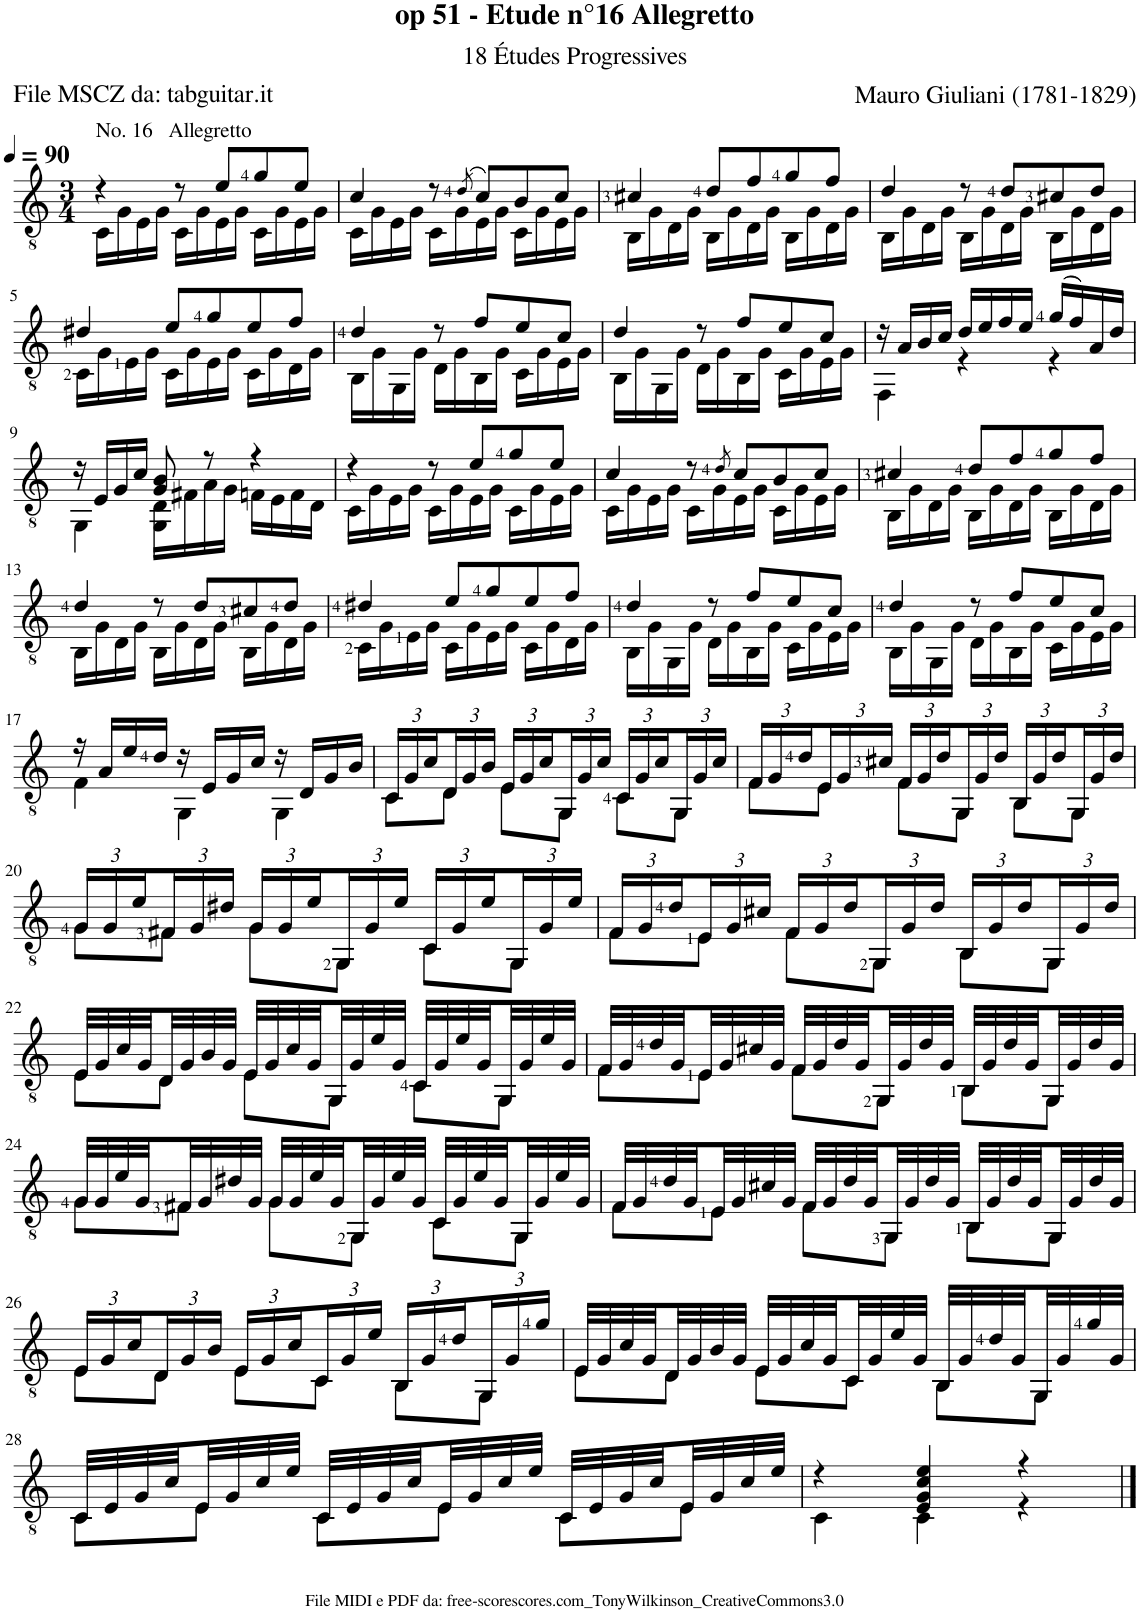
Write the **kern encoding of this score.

**kern
*part1
*staff1
*I"Guitar
*I'Guit.
*clefGv2
*k[]
*M3/4
*MM90
=1
*^
!LO:TX:a:t=No. 16   Allegretto	!
4r	16C\LL
.	16G\
.	16E\
.	16G\JJ
8r	16C\LL
.	16G\
8e/L	16E\
.	16G\JJ
8g/	16C\LL
.	16G\
8e/J	16E\
.	16G\JJ
=2	=2
4c/	16C\LL
.	16G\
.	16E\
.	16G\JJ
8r	16C\LL
.	16G\
(8qd/	.
8c/L)	16E\
.	16G\JJ
8B/	16C\LL
.	16G\
8c/J	16E\
.	16G\JJ
=3	=3
4c#X/	16BB\LL
.	16G\
.	16D\
.	16G\JJ
8d/L	16BB\LL
.	16G\
8f/	16D\
.	16G\JJ
8g/	16BB\LL
.	16G\
8f/J	16D\
.	16G\JJ
=4	=4
4d/	16BB\LL
.	16G\
.	16D\
.	16G\JJ
8r	16BB\LL
.	16G\
8d/L	16D\
.	16G\JJ
8c#X/	16BB\LL
.	16G\
8d/J	16D\
.	16G\JJ
!!LO:LB:g=z	!!
=5	=5
4d#X/	16C\LL
.	16G\
.	16E\
.	16G\JJ
8e/L	16C\LL
.	16G\
8g/	16E\
.	16G\JJ
8e/	16C\LL
.	16G\
8f/J	16D\
.	16G\JJ
=6	=6
4d/	16BB\LL
.	16G\
.	16GG\
.	16G\JJ
8r	16D\LL
.	16G\
8f/L	16BB\
.	16G\JJ
8e/	16C\LL
.	16G\
8c/J	16E\
.	16G\JJ
=7	=7
4d/	16BB\LL
.	16G\
.	16GG\
.	16G\JJ
8r	16D\LL
.	16G\
8f/L	16BB\
.	16G\JJ
8e/	16C\LL
.	16G\
8c/J	16E\
.	16G\JJ
=8	=8
16r	4FF\
16A/LL	.
16B/	.
16c/JJ	.
16d/LL	4r
16e/	.
16f/	.
16e/JJ	.
(16g/LL	4r
16f/)	.
16A/	.
16d/JJ	.
!!LO:LB:g=z	!!
=9	=9
16r	4GG\
16E/LL	.
16G/	.
16c/JJ	.
8G/ 8B/	16GG\ 16D\LL
.	16F#X\
8r	16A\
.	16G\JJ
4r	16Fn\LL
.	16E\
.	16F\
.	16D\JJ
=10	=10
4r	16C\LL
.	16G\
.	16E\
.	16G\JJ
8r	16C\LL
.	16G\
8e/L	16E\
.	16G\JJ
8g/	16C\LL
.	16G\
8e/J	16E\
.	16G\JJ
=11	=11
4c/	16C\LL
.	16G\
.	16E\
.	16G\JJ
8r	16C\LL
.	16G\
8qd/	.
8c/L	16E\
.	16G\JJ
8B/	16C\LL
.	16G\
8c/J	16E\
.	16G\JJ
=12	=12
4c#X/	16BB\LL
.	16G\
.	16D\
.	16G\JJ
8d/L	16BB\LL
.	16G\
8f/	16D\
.	16G\JJ
8g/	16BB\LL
.	16G\
8f/J	16D\
.	16G\JJ
!!LO:LB:g=z	!!
=13	=13
4d/	16BB\LL
.	16G\
.	16D\
.	16G\JJ
8r	16BB\LL
.	16G\
8d/L	16D\
.	16G\JJ
8c#X/	16BB\LL
.	16G\
8d/J	16D\
.	16G\JJ
=14	=14
4d#X/	16C\LL
.	16G\
.	16E\
.	16G\JJ
8e/L	16C\LL
.	16G\
8g/	16E\
.	16G\JJ
8e/	16C\LL
.	16G\
8f/J	16D\
.	16G\JJ
=15	=15
4d/	16BB\LL
.	16G\
.	16GG\
.	16G\JJ
8r	16D\LL
.	16G\
8f/L	16BB\
.	16G\JJ
8e/	16C\LL
.	16G\
8c/J	16E\
.	16G\JJ
=16	=16
4d/	16BB\LL
.	16G\
.	16GG\
.	16G\JJ
8r	16D\LL
.	16G\
8f/L	16BB\
.	16G\JJ
8e/	16C\LL
.	16G\
8c/J	16E\
.	16G\JJ
!!LO:LB:g=z	!!
=17	=17
16r	4F\
16A/LL	.
16e/	.
16d/JJ	.
16r	4GG\
16E/LL	.
16G/	.
16c/JJ	.
16r	4GG\
16D/LL	.
16G/	.
16B/JJ	.
=18	=18
*Xbrackettup	*
24C/LL	8C\L
24G/	.
24c/	.
24D/	8D\J
24G/	.
24B/JJ	.
24E/LL	8E\L
24G/	.
24c/	.
24GG/	8GG\J
24G/	.
24c/JJ	.
24C/LL	8C\L
24G/	.
24c/	.
24GG/	8GG\J
24G/	.
24c/JJ	.
=19	=19
24F/LL	8F\L
24G/	.
24d/	.
24E/	8E\J
24G/	.
24c#X/JJ	.
24F/LL	8F\L
24G/	.
24d/	.
24GG/	8GG\J
24G/	.
24d/JJ	.
24BB/LL	8BB\L
24G/	.
24d/	.
24GG/	8GG\J
24G/	.
24d/JJ	.
!!LO:LB:g=z	!!
=20	=20
24G/LL	8G\L
24G/	.
24e/	.
24F#X/	8F#\J
24G/	.
24d#X/JJ	.
24G/LL	8G\L
24G/	.
24e/	.
24GG/	8GG\J
24G/	.
24e/JJ	.
24C/LL	8C\L
24G/	.
24e/	.
24GG/	8GG\J
24G/	.
24e/JJ	.
=21	=21
24F/LL	8F\L
24G/	.
24d/	.
24E/	8E\J
24G/	.
24c#X/JJ	.
24F/LL	8F\L
24G/	.
24d/	.
24GG/	8GG\J
24G/	.
24d/JJ	.
24BB/LL	8BB\L
24G/	.
24d/	.
24GG/	8GG\J
24G/	.
24d/JJ	.
!!LO:LB:g=z	!!
=22	=22
32E/LLL	8E\L
32G/	.
32c/	.
32G/	.
32D/	8D\J
32G/	.
32B/	.
32G/JJJ	.
32E/LLL	8E\L
32G/	.
32c/	.
32G/	.
32GG/	8GG\J
32G/	.
32e/	.
32G/JJJ	.
32C/LLL	8C\L
32G/	.
32e/	.
32G/	.
32GG/	8GG\J
32G/	.
32e/	.
32G/JJJ	.
=23	=23
32F/LLL	8F\L
32G/	.
32d/	.
32G/	.
32E/	8E\J
32G/	.
32c#X/	.
32G/JJJ	.
32F/LLL	8F\L
32G/	.
32d/	.
32G/	.
32GG/	8GG\J
32G/	.
32d/	.
32G/JJJ	.
32BB/LLL	8BB\L
32G/	.
32d/	.
32G/	.
32GG/	8GG\J
32G/	.
32d/	.
32G/JJJ	.
!!LO:LB:g=z	!!
=24	=24
32G/LLL	8G\L
32G/	.
32e/	.
32G/	.
32F#X/	8F#\J
32G/	.
32d#X/	.
32G/JJJ	.
32G/LLL	8G\L
32G/	.
32e/	.
32G/	.
32GG/	8GG\J
32G/	.
32e/	.
32G/JJJ	.
32C/LLL	8C\L
32G/	.
32e/	.
32G/	.
32GG/	8GG\J
32G/	.
32e/	.
32G/JJJ	.
=25	=25
32F/LLL	8F\L
32G/	.
32d/	.
32G/	.
32E/	8E\J
32G/	.
32c#X/	.
32G/JJJ	.
32F/LLL	8F\L
32G/	.
32d/	.
32G/	.
32GG/	8GG\J
32G/	.
32d/	.
32G/JJJ	.
32BB/LLL	8BB\L
32G/	.
32d/	.
32G/	.
32GG/	8GG\J
32G/	.
32d/	.
32G/JJJ	.
!!LO:LB:g=z	!!
=26	=26
24E/LL	8E\L
24G/	.
24c/	.
24D/	8D\J
24G/	.
24B/JJ	.
24E/LL	8E\L
24G/	.
24c/	.
24C/	8C\J
24G/	.
24e/JJ	.
24BB/LL	8BB\L
24G/	.
24d/	.
24GG/	8GG\J
24G/	.
24g/JJ	.
=27	=27
32E/LLL	8E\L
32G/	.
32c/	.
32G/	.
32D/	8D\J
32G/	.
32B/	.
32G/JJJ	.
32E/LLL	8E\L
32G/	.
32c/	.
32G/	.
32C/	8C\J
32G/	.
32e/	.
32G/JJJ	.
32BB/LLL	8BB\L
32G/	.
32d/	.
32G/	.
32GG/	8GG\J
32G/	.
32g/	.
32G/JJJ	.
!!LO:LB:g=z	!!
=28	=28
32C/LLL	8C\L
32E/	.
32G/	.
32c/	.
32E/	8E\J
32G/	.
32c/	.
32e/JJJ	.
32C/LLL	8C\L
32E/	.
32G/	.
32c/	.
32E/	8E\J
32G/	.
32c/	.
32e/JJJ	.
32C/LLL	8C\L
32E/	.
32G/	.
32c/	.
32E/	8E\J
32G/	.
32c/	.
32e/JJJ	.
=29	=29
4r	4C\
4E/ 4G/ 4c/ 4e/	4C\
4r	4r
*v	*v
==
*-
